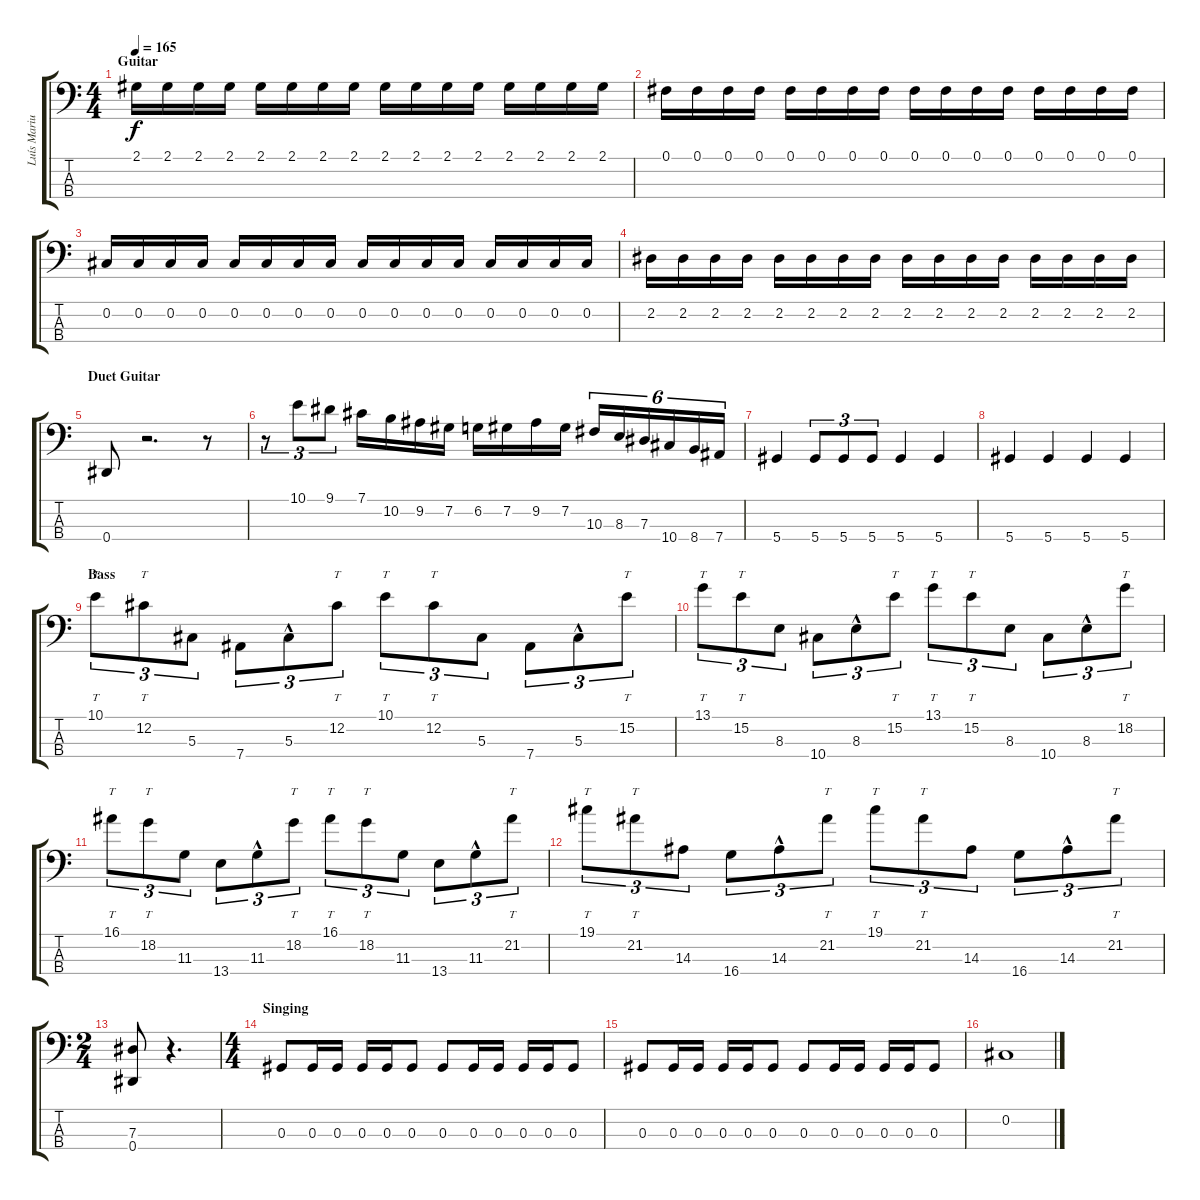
\track ("Luís Mariutti" "Luís Mariu") {instrument electricbassfinger}
\staff {score tabs}
\tuning (Gb2 Db2 Ab1 Eb1) {hide}
\ts (4 4)
\section ("" "Guitar")
\tempo 165
\clef f4
\ks c
2.1.16{dy f} 2.1.16 2.1.16 2.1.16 2.1.16 2.1.16 2.1.16 2.1.16 2.1.16 2.1.16 2.1.16 2.1.16 2.1.16 2.1.16 2.1.16 2.1.16 |
0.1.16 0.1.16 0.1.16 0.1.16 0.1.16 0.1.16 0.1.16 0.1.16 0.1.16 0.1.16 0.1.16 0.1.16 0.1.16 0.1.16 0.1.16 0.1.16 |
0.2.16 0.2.16 0.2.16 0.2.16 0.2.16 0.2.16 0.2.16 0.2.16 0.2.16 0.2.16 0.2.16 0.2.16 0.2.16 0.2.16 0.2.16 0.2.16 |
2.2.16 2.2.16 2.2.16 2.2.16 2.2.16 2.2.16 2.2.16 2.2.16 2.2.16 2.2.16 2.2.16 2.2.16 2.2.16 2.2.16 2.2.16 2.2.16 |
\section ("" "Duet Guitar")
0.4.8 r.2{d} r.8 |
r.8{tu (3 2)} 10.1.8{tu (3 2)} 9.1.8{tu (3 2)} 7.1.16 10.2.16 9.2.16 7.2.16 6.2.16 7.2.16 9.2.16 7.2.16 10.3.16{tu (6 4)} 8.3.16{tu (6 4)} 7.3.16{tu (6 4)} 10.4.16{tu (6 4)} 8.4.16{tu (6 4)} 7.4.16{tu (6 4)} |
5.4.4 5.4.8{tu (3 2)} 5.4.8{tu (3 2)} 5.4.8{tu (3 2)} 5.4.4 5.4.4 |
5.4.4 5.4.4 5.4.4 5.4.4 |
\section ("" "Bass")
10.1.8{tt tu (3 2)} 12.2.8{tt tu (3 2)} 5.3.8{tu (3 2)} 7.4.8{tu (3 2)} 5.3{hac}.8{tu (3 2)} 12.2.8{tt tu (3 2)} 10.1.8{tt tu (3 2)} 12.2.8{tt tu (3 2)} 5.3.8{tu (3 2)} 7.4.8{tu (3 2)} 5.3{hac}.8{tu (3 2)} 15.2.8{tt tu (3 2)} |
13.1.8{tt tu (3 2)} 15.2.8{tt tu (3 2)} 8.3.8{tu (3 2)} 10.4.8{tu (3 2)} 8.3{hac}.8{tu (3 2)} 15.2.8{tt tu (3 2)} 13.1.8{tt tu (3 2)} 15.2.8{tt tu (3 2)} 8.3.8{tu (3 2)} 10.4.8{tu (3 2)} 8.3{hac}.8{tu (3 2)} 18.2.8{tt tu (3 2)} |
16.1.8{tt tu (3 2)} 18.2.8{tt tu (3 2)} 11.3.8{tu (3 2)} 13.4.8{tu (3 2)} 11.3{hac}.8{tu (3 2)} 18.2.8{tt tu (3 2)} 16.1.8{tt tu (3 2)} 18.2.8{tt tu (3 2)} 11.3.8{tu (3 2)} 13.4.8{tu (3 2)} 11.3{hac}.8{tu (3 2)} 21.2.8{tt tu (3 2)} |
19.1.8{tt tu (3 2)} 21.2.8{tt tu (3 2)} 14.3.8{tu (3 2)} 16.4.8{tu (3 2)} 14.3{hac}.8{tu (3 2)} 21.2.8{tt tu (3 2)} 19.1.8{tt tu (3 2)} 21.2.8{tt tu (3 2)} 14.3.8{tu (3 2)} 16.4.8{tu (3 2)} 14.3{hac}.8{tu (3 2)} 21.2.8{tt tu (3 2)} |
\ts (2 4)
(7.3 0.4).8 r.4{d} |
\ts (4 4)
\section ("" "Singing")
0.3.8 0.3.16 0.3.16 0.3.16 0.3.16 0.3.8 0.3.8 0.3.16 0.3.16 0.3.16 0.3.16 0.3.8 |
0.3.8 0.3.16 0.3.16 0.3.16 0.3.16 0.3.8 0.3.8 0.3.16 0.3.16 0.3.16 0.3.16 0.3.8 |
0.2.1
